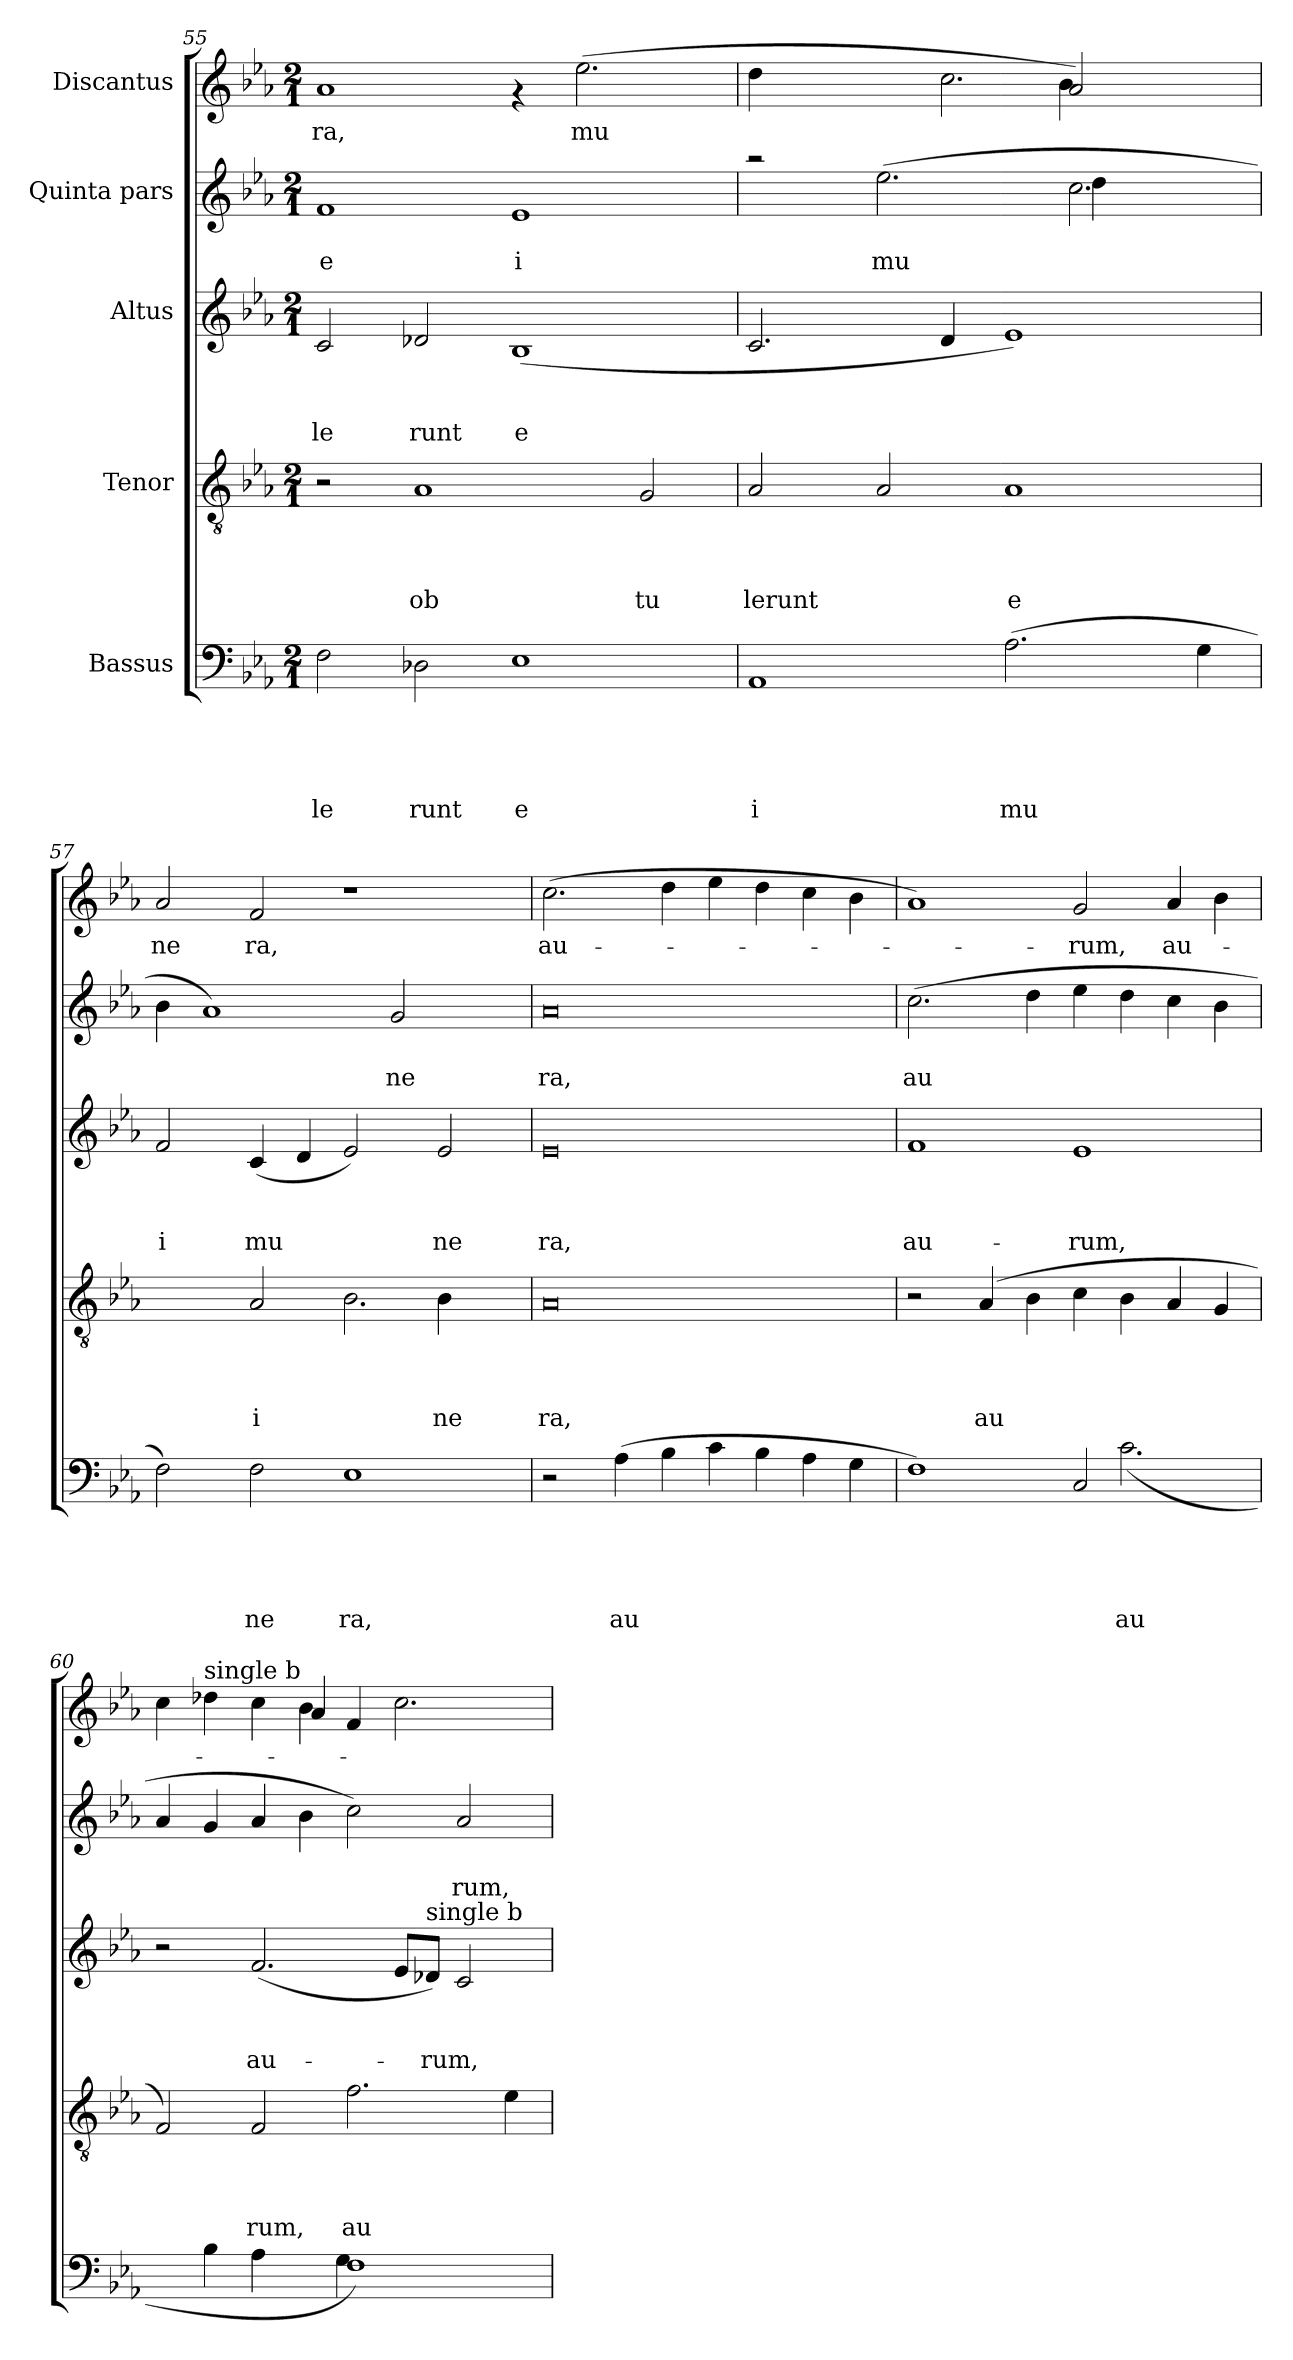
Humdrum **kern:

**kern	**text	**text	**text	**text	**text	**kern	**text	**text	**text	**text	**kern	**text	**text	**text	**kern	**text	**text	**kern	**text
*part5	*part5	*part5	*part5	*part5	*part5	*part4	*part4	*part4	*part4	*part4	*part3	*part3	*part3	*part3	*part2	*part2	*part2	*part1	*part1
*staff5	*staff5	*staff5	*staff5	*staff5	*staff5	*staff4	*staff4	*staff4	*staff4	*staff4	*staff3	*staff3	*staff3	*staff3	*staff2	*staff2	*staff2	*staff1	*staff1
*I"Bassus	*	*	*	*	*	*I"Tenor	*	*	*	*	*I"Altus	*	*	*	*I"Quinta pars	*	*	*I"Discantus	*
*clefF4	*	*	*	*	*	*clefGv2	*	*	*	*	*clefG2	*	*	*	*clefG2	*	*	*clefG2	*
*k[b-e-a-]	*	*	*	*	*	*k[b-e-a-]	*	*	*	*	*k[b-e-a-]	*	*	*	*k[b-e-a-]	*	*	*k[b-e-a-]	*
*E-:	*	*	*	*	*	*E-:	*	*	*	*	*E-:	*	*	*	*E-:	*	*	*E-:	*
*M2/1	*	*	*	*	*	*M2/1	*	*	*	*	*M2/1	*	*	*	*M2/1	*	*	*M2/1	*
=55	=55	=55	=55	=55	=55	=55	=55	=55	=55	=55	=55	=55	=55	=55	=55	=55	=55	=55	=55
!	!	!	!	!	!LO:LY:b	!	!	!	!	!	!	!	!	!LO:LY:b	!	!	!LO:LY:b	!	!LO:LY:a
2F\	.	.	.	.	le	2r	.	.	.	.	2c/	.	.	le	1f	.	e	1a-	ra,
!	!	!	!	!	!LO:LY:b	!	!	!	!	!LO:LY:b	!	!	!	!LO:LY:b	!	!	!	!	!
2D-X\	.	.	.	.	runt	1A-	.	.	.	ob	2d-X/	.	.	runt	.	.	.	.	.
!	!	!	!	!	!LO:LY:b	!	!	!	!	!	!	!	!	!LO:LY:b	!	!	!LO:LY:b	!	!
1E-	.	.	.	.	e	.	.	.	.	.	(<1B-	.	.	e	1e-	.	i	4rf	.
!	!	!	!	!	!	!	!	!	!	!	!	!	!	!	!	!	!	!	!LO:LY:a
.	.	.	.	.	.	.	.	.	.	.	.	.	.	.	.	.	.	(>2.ee-\	mu
!	!	!	!	!	!	!	!	!	!	!LO:LY:b	!	!	!	!	!	!	!	!	!
.	.	.	.	.	.	2G/	.	.	.	tu	.	.	.	.	.	.	.	.	.
=56	=56	=56	=56	=56	=56	=56	=56	=56	=56	=56	=56	=56	=56	=56	=56	=56	=56	=56	=56
!	!	!	!	!	!LO:LY:b	!	!	!	!	!LO:LY:b	!	!	!	!	!	!	!	!	!
*	*	*	*	*	*	*	*	*	*	*	*	*	*	*	*^	*	*	*^	*
*	*	*	*	*	*	*	*	*	*	*	*	*	*	*	*	*	*	*	*	*^	*
1AA-	.	.	.	.	i	2A-/	.	.	.	lerunt	2.c/	.	.	.	2raa	1ryy	.	.	4dd\	1ryy	1ryy	.
.	.	.	.	.	.	.	.	.	.	.	.	.	.	.	.	.	.	.	2ryy	.	.	.
!	!	!	!	!	!	!	!	!	!	!	!	!	!	!	!	!	!	!LO:LY:b	!	!	!	!
.	.	.	.	.	.	2A-/	.	.	.	.	.	.	.	.	(>2.ee-\	.	.	mu	.	.	.	.
.	.	.	.	.	.	.	.	.	.	.	4d/	.	.	.	.	.	.	.	2.cc\	.	.	.
!	!	!	!	!	!LO:LY:b	!	!	!	!	!LO:LY:b	!	!	!	!	!	!	!	!	!	!	!	!
(>2.A-\	.	.	.	.	mu	1A-	.	.	.	e	1e-)	.	.	.	.	4ryy	.	.	.	4ryy	4ryy	.
.	.	.	.	.	.	.	.	.	.	.	.	.	.	.	2.cc\	4dd\	.	.	.	2a-/)	4b-\	.
.	.	.	.	.	.	.	.	.	.	.	.	.	.	.	.	2ryy	.	.	4ryy	.	4ryy	.
4G\	.	.	.	.	.	.	.	.	.	.	.	.	.	.	.	.	.	.	4ryy	4ryy	4ryy	.
*	*	*	*	*	*	*	*	*	*	*	*	*	*	*	*v	*v	*	*	*	*	*	*
=57	=57	=57	=57	=57	=57	=57	=57	=57	=57	=57	=57	=57	=57	=57	=57	=57	=57	=57	=57	=57	=57
*	*	*	*	*	*	*^	*	*	*	*	*	*	*	*	*	*	*	*	*	*	*
!	!	!	!	!	!	!	!	!	!	!	!	!	!	!	!LO:LY:b	!	!	!	!	!	!	!LO:LY:a
*	*	*	*	*	*	*	*	*	*	*	*	*	*	*	*	*	*	*	*v	*v	*v	*
2F\)	.	.	.	.	.	2ryy	1.ryy	.	.	.	.	2f/	.	.	i	4b-\	.	.	2a-/	ne
.	.	.	.	.	.	.	.	.	.	.	.	.	.	.	.	1a-)	.	.	.	.
!	!	!	!	!	!LO:LY:b	!	!	!	!	!	!LO:LY:b	!	!	!	!LO:LY:b	!	!	!	!	!LO:LY:a
2F\	.	.	.	.	ne	2A-/	.	.	.	.	i	(<4c/	.	.	mu	.	.	.	2f/	ra,
.	.	.	.	.	.	.	.	.	.	.	.	4d/	.	.	.	.	.	.	.	.
!	!	!	!	!	!LO:LY:b	!	!	!	!	!	!	!	!	!	!	!	!	!	!	!
1E-	.	.	.	.	ra,	2.B-\	.	.	.	.	.	2e-/)	.	.	.	.	.	.	1r	.
!	!	!	!	!	!	!	!	!	!	!	!	!	!	!	!	!	!	!LO:LY:b	!	!
.	.	.	.	.	.	.	.	.	.	.	.	.	.	.	.	2g/	.	ne	.	.
!	!	!	!	!	!	!	!	!	!	!	!LO:LY:b	!	!	!	!LO:LY:b	!	!	!	!	!
.	.	.	.	.	.	.	4B-\	.	.	.	ne	2e-/	.	.	ne	.	.	.	.	.
.	.	.	.	.	.	4ryy	4ryy	.	.	.	.	.	.	.	.	4ryy	.	.	.	.
!!LO:LB:g=z
=58	=58	=58	=58	=58	=58	=58	=58	=58	=58	=58	=58	=58	=58	=58	=58	=58	=58	=58	=58	=58
!	!	!	!	!	!	!	!	!	!	!	!LO:LY:b	!	!	!	!LO:LY:b	!	!	!LO:LY:b	!	!LO:LY:b
*	*	*	*	*	*	*v	*v	*	*	*	*	*	*	*	*	*	*	*	*	*
2r	.	.	.	.	.	0A-	.	.	.	ra,	0e-	.	.	ra,	0a-	.	ra,	(>2.cc\	au-
!	!	!	!	!	!LO:LY:b	!	!	!	!	!	!	!	!	!	!	!	!	!	!
(>4A-\	.	.	.	.	au	.	.	.	.	.	.	.	.	.	.	.	.	.	.
4B-\	.	.	.	.	.	.	.	.	.	.	.	.	.	.	.	.	.	4dd\	.
4c\	.	.	.	.	.	.	.	.	.	.	.	.	.	.	.	.	.	4ee-\	.
4B-\	.	.	.	.	.	.	.	.	.	.	.	.	.	.	.	.	.	4dd\	.
4A-\	.	.	.	.	.	.	.	.	.	.	.	.	.	.	.	.	.	4cc\	.
4G\	.	.	.	.	.	.	.	.	.	.	.	.	.	.	.	.	.	4b-\	.
=59	=59	=59	=59	=59	=59	=59	=59	=59	=59	=59	=59	=59	=59	=59	=59	=59	=59	=59	=59
*^	*	*	*	*	*	*	*	*	*	*	*	*	*	*	*	*	*	*	*
!	!	!	!	!	!	!	!	!	!	!	!	!	!	!	!LO:LY:b	!	!	!LO:LY:b	!	!
1F)	1ryy	.	.	.	.	.	2r	.	.	.	.	1f	.	.	au-	(>2.cc\	.	au	1a-)	.
!	!	!	!	!	!	!	!	!	!	!	!LO:LY:b	!	!	!	!	!	!	!	!	!
.	.	.	.	.	.	.	(4A-/	.	.	.	au	.	.	.	.	.	.	.	.	.
.	.	.	.	.	.	.	4B-\	.	.	.	.	.	.	.	.	4dd\	.	.	.	.
!	!	!	!	!	!	!	!	!	!	!	!	!	!	!	!LO:LY:b	!	!	!	!	!LO:LY:b
2C/	4ryy	.	.	.	.	.	4c\	.	.	.	.	1e-	.	.	-rum,	4ee-\	.	.	2g/	-rum,
!	!	!	!	!	!	!LO:LY:b	!	!	!	!	!	!	!	!	!	!	!	!	!	!
.	(>2.c\	.	.	.	.	au	4B-\	.	.	.	.	.	.	.	.	4dd\	.	.	.	.
!	!	!	!	!	!	!	!	!	!	!	!	!	!	!	!	!	!	!	!	!LO:LY:b
2ryy	.	.	.	.	.	.	4A-/	.	.	.	.	.	.	.	.	4cc\	.	.	4a-/	au-
.	.	.	.	.	.	.	4G/	.	.	.	.	.	.	.	.	4b-\	.	.	4b-\	.
=60	=60	=60	=60	=60	=60	=60	=60	=60	=60	=60	=60	=60	=60	=60	=60	=60	=60	=60	=60	=60
*	*	*	*	*	*	*	*	*	*	*	*	*	*	*	*	*	*	*	*^	*
4ryy	1ryy	.	.	.	.	.	2F/)	.	.	.	.	2r	.	.	.	4a-/	.	.	4cc\	2.ryy	.
!	!	!	!	!	!	!	!	!	!	!	!	!	!	!	!	!	!	!	!LO:TX:a:t=single b	!	!
4B-\	.	.	.	.	.	.	.	.	.	.	.	.	.	.	.	4g/	.	.	4dd-\	.	.
!	!	!	!	!	!	!	!	!	!	!	!LO:LY:b	!	!	!	!LO:LY:b	!	!	!	!	!	!
4A-\	.	.	.	.	.	.	2F/	.	.	.	rum,	(<2.f/	.	.	au-	4a-/	.	.	4cc\	.	.
4ryy	.	.	.	.	.	.	.	.	.	.	.	.	.	.	.	4b-\	.	.	4b-\	4a-/	.
!	!	!	!	!	!	!	!	!	!	!	!LO:LY:b	!	!	!	!	!	!	!	!	!	!
1F)	4G\	.	.	.	.	.	2.f\	.	.	.	au	.	.	.	.	2cc\)	.	.	4f/	1ryy	.
.	2.ryy	.	.	.	.	.	.	.	.	.	.	8e-/L	.	.	.	.	.	.	2.cc\	.	.
!	!	!	!	!	!	!	!	!	!	!	!	!LO:TX:a:t=single b	!	!	!	!	!	!	!	!	!
!	!	!	!	!	!	!	!	!	!	!	!	!	!	!	!LO:LY:b	!	!	!	!	!	!
.	.	.	.	.	.	.	.	.	.	.	.	8d-/J)	.	.	-rum,	.	.	.	.	.	.
!	!	!	!	!	!	!	!	!	!	!	!	!	!	!	!	!	!	!LO:LY:b	!	!	!
.	.	.	.	.	.	.	.	.	.	.	.	2c/	.	.	.	2a-/	.	rum,	.	.	.
.	.	.	.	.	.	.	4e-\	.	.	.	.	.	.	.	.	.	.	.	.	.	.
*v	*v	*	*	*	*	*	*	*	*	*	*	*	*	*	*	*	*	*	*v	*v	*
=	=	=	=	=	=	=	=	=	=	=	=	=	=	=	=	=	=	=	=
*-	*-	*-	*-	*-	*-	*-	*-	*-	*-	*-	*-	*-	*-	*-	*-	*-	*-	*-	*-
